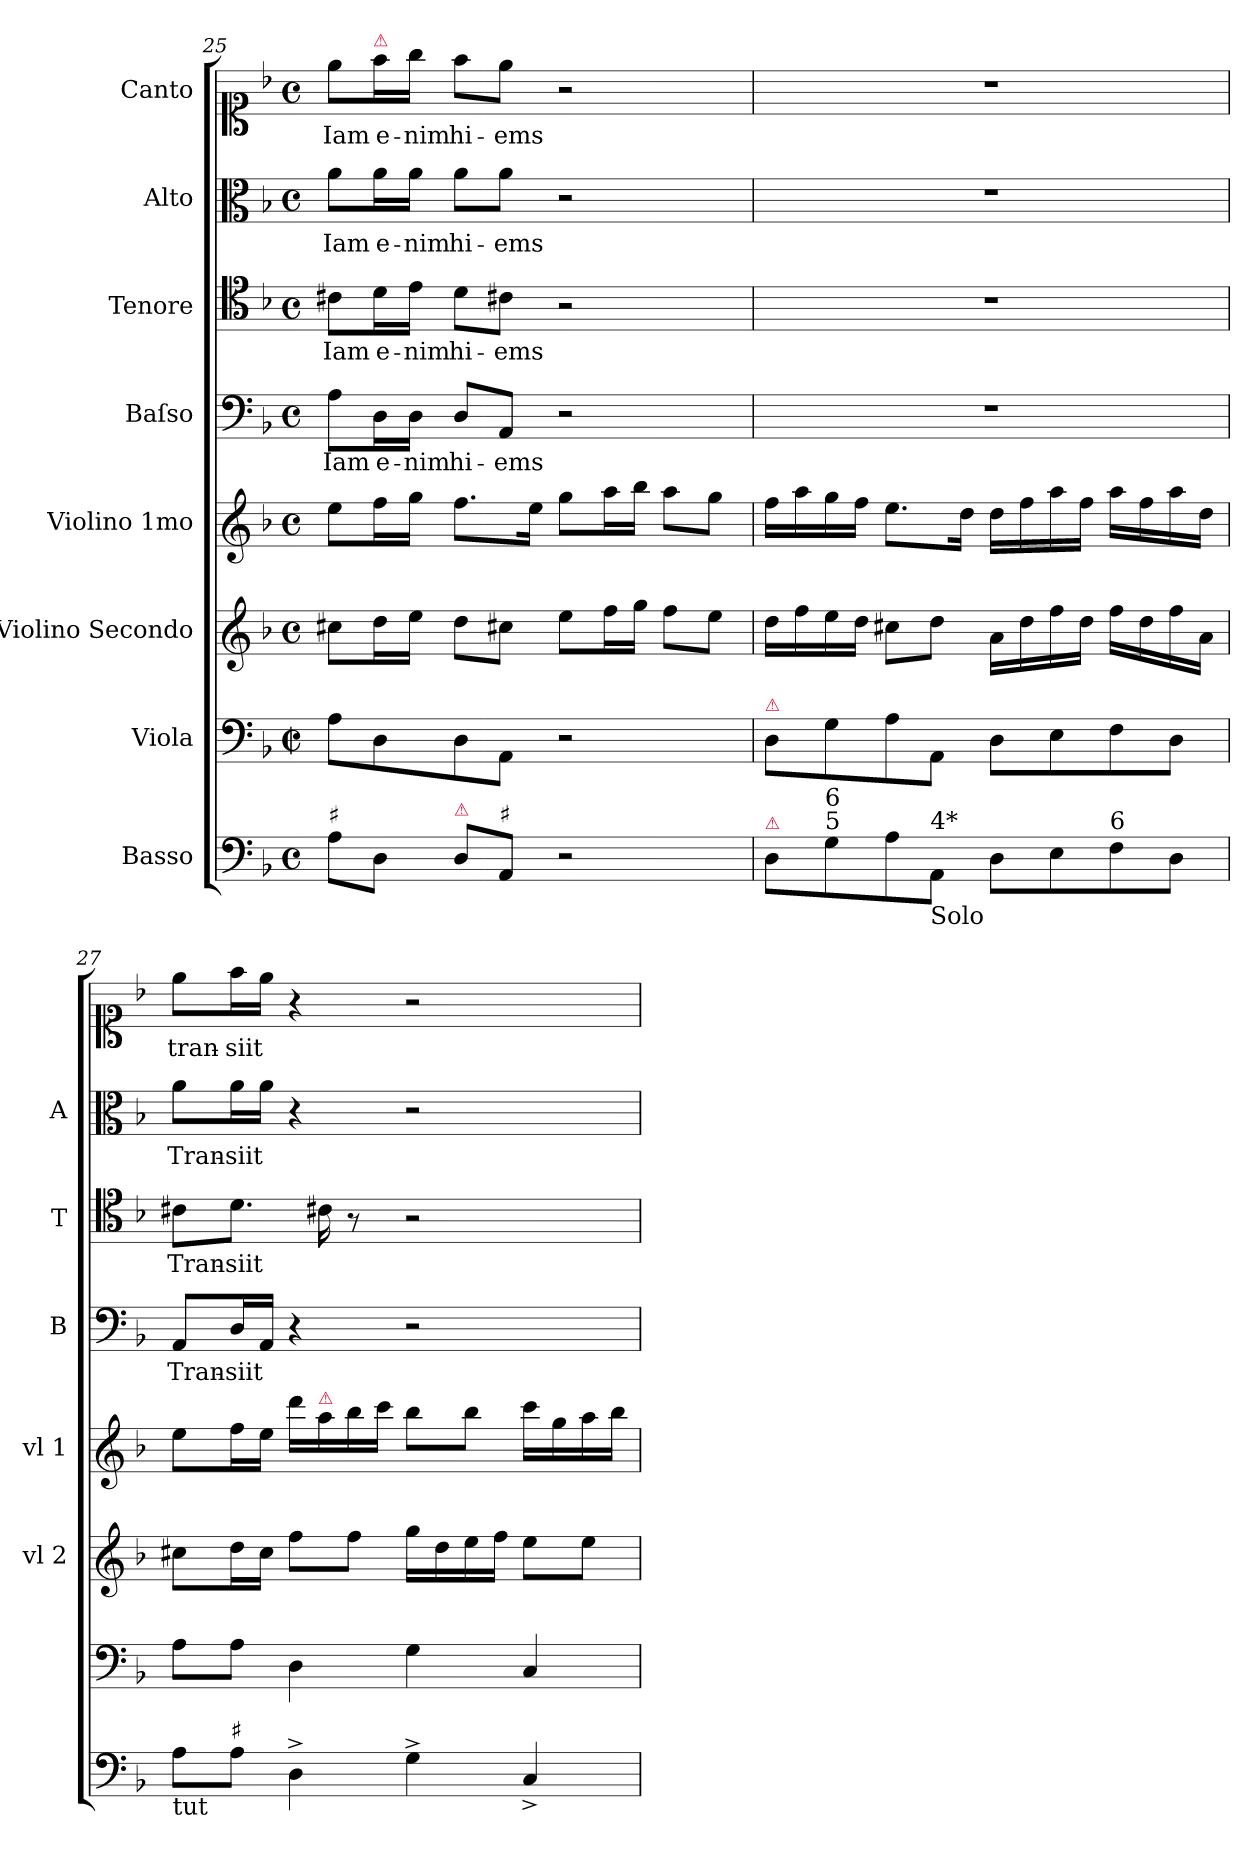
**kern	**kern	**kern	**kern	**kern	**text	**kern	**text	**kern	**text	**kern	**text
*part8	*part7	*part6	*part5	*part4	*part4	*part3	*part3	*part2	*part2	*part1	*part1
*staff8	*staff7	*staff6	*staff5	*staff4	*staff4	*staff3	*staff3	*staff2	*staff2	*staff1	*staff1
*I"Basso	*I"Viola	*I"Violino Secondo	*I"Violino 1mo	*I"Baſso	*	*I"Tenore	*	*I"Alto	*	*I"Canto	*
*	*	*I'vl 2	*I'vl 1	*I'B	*	*I'T	*	*I'A	*	*	*
*clefF4	*clefF4	*clefG2	*clefG2	*clefF4	*	*clefC4	*	*clefC3	*	*clefC1	*
*k[b-]	*k[b-]	*k[b-]	*k[b-]	*k[b-]	*	*k[b-]	*	*k[b-]	*	*k[b-]	*
*M4/4	*M4/4	*M4/4	*M4/4	*M4/4	*	*M4/4	*	*M4/4	*	*M4/4	*
*met(c)	*met(c|)	*met(c)	*met(c)	*met(c)	*	*met(c)	*	*met(c)	*	*met(c)	*
=25	=25	=25	=25	=25	=25	=25	=25	=25	=25	=25	=25
!LO:TX:a:t=♯	!	!	!	!	!	!	!	!	!	!	!
8A\L	8A\L	8cc#X\L	8ee\L	8A\L	Iam	8c#X\L	Iam	8a\L	Iam	8ee\L	Iam
!	!	!	!	!	!	!	!	!	!	!LO:TX:a:color=crimson:t=⚠	!
8D\J	8D\	16dd\L	16ff\L	16D\L	e-	16d\L	e-	16a\L	e-	16ff\L	e-
.	.	16ee\JJ	16gg\JJ	16D\JJ	-nim	16e\JJ	-nim	16a\JJ	-nim	16gg\JJ	-nim
!LO:TX:a:color=crimson:t=⚠	!	!	!	!	!	!	!	!	!	!	!
8D\L	8D\	8dd\L	8.ff\L	8D/L	hi-	8d\L	hi-	8a\L	hi-	8ff\L	hi-
!LO:TX:a:t=♯	!	!	!	!	!	!	!	!	!	!	!
8AA/J	8AA\J	8cc#X\J	.	8AA/J	-ems	8c#X\J	-ems	8a\J	-ems	8ee\J	-ems
.	.	.	16ee\Jk	.	.	.	.	.	.	.	.
2r	2r	8ee\L	8gg\L	2r	.	2r	.	2r	.	2r	.
.	.	16ff\L	16aa\L	.	.	.	.	.	.	.	.
.	.	16gg\JJ	16bb-\JJ	.	.	.	.	.	.	.	.
.	.	8ff\L	8aa\L	.	.	.	.	.	.	.	.
.	.	8ee\J	8gg\J	.	.	.	.	.	.	.	.
=26	=26	=26	=26	=26	=26	=26	=26	=26	=26	=26	=26
!	!LO:TX:a:color=crimson:t=⚠	!	!	!	!	!	!	!	!	!	!
!LO:TX:a:color=crimson:t=⚠	!	!	!	!	!	!	!	!	!	!	!
8D\L	8D\L	16dd\LL	16ff\LL	1r	.	1r	.	1r	.	1r	.
.	.	16ff\	16aa\	.	.	.	.	.	.	.	.
!LO:TX:a:t=6\n5	!	!	!	!	!	!	!	!	!	!	!
8G\	8G\	16ee\	16gg\	.	.	.	.	.	.	.	.
.	.	16dd\JJ	16ff\JJ	.	.	.	.	.	.	.	.
8A\	8A\	8cc#X\L	8.ee\L	.	.	.	.	.	.	.	.
!LO:TX:b:t=Solo	!	!	!	!	!	!	!	!	!	!	!
!LO:TX:a:t=4*	!	!	!	!	!	!	!	!	!	!	!
8AA/J	8AA/J	8dd\J	.	.	.	.	.	.	.	.	.
.	.	.	16dd\Jk	.	.	.	.	.	.	.	.
8D\L	8D\L	16a\LL	16dd\LL	.	.	.	.	.	.	.	.
.	.	16dd\	16ff\	.	.	.	.	.	.	.	.
8E\	8E\	16ff\	16aa\	.	.	.	.	.	.	.	.
.	.	16dd\JJ	16ff\JJ	.	.	.	.	.	.	.	.
!LO:TX:a:t=6	!	!	!	!	!	!	!	!	!	!	!
8F\	8F\	16ff\LL	16aa\LL	.	.	.	.	.	.	.	.
.	.	16dd\	16ff\	.	.	.	.	.	.	.	.
8D\J	8D\J	16ff\	16aa\	.	.	.	.	.	.	.	.
.	.	16a\JJ	16dd\JJ	.	.	.	.	.	.	.	.
=27	=27	=27	=27	=27	=27	=27	=27	=27	=27	=27	=27
!LO:TX:b:t=tut	!	!	!	!	!	!	!	!	!	!	!
8A\L	8A\L	8cc#X\L	8ee\L	8AA/L	Tran-	8c#X\L	Tran-	8a\L	Tran-	8ee\L	tran-
!LO:TX:a:t=♯	!	!	!	!	!	!	!	!	!	!	!
8A\J	8A\J	16dd\L	16ff\L	16D/L	-siit	8.d\J	-siit	16a\L	-siit	16ff\L	-siit
.	.	16cc#\JJ	16ee\JJ	16AA/JJ	.	.	.	16a\JJ	.	16ee\JJ	.
4D^\	4D\	8ff\L	16ddd\LL	4r	.	.	.	4r	.	4r	.
!	!	!	!LO:TX:a:color=crimson:t=⚠	!	!	!	!	!	!	!	!
.	.	.	16aa\	.	.	16c#X\	.	.	.	.	.
.	.	8ff\J	16bb-\	.	.	8r	.	.	.	.	.
.	.	.	16ccc\JJ	.	.	.	.	.	.	.	.
4G^\	4G\	16gg\LL	8bb-\L	2r	.	2r	.	2r	.	2r	.
.	.	16dd\	.	.	.	.	.	.	.	.	.
.	.	16ee\	8bb-\J	.	.	.	.	.	.	.	.
.	.	16ff\JJ	.	.	.	.	.	.	.	.	.
4C^/	4C/	8ee\L	16ccc\LL	.	.	.	.	.	.	.	.
.	.	.	16gg\	.	.	.	.	.	.	.	.
.	.	8ee\J	16aa\	.	.	.	.	.	.	.	.
.	.	.	16bb-\JJ	.	.	.	.	.	.	.	.
=	=	=	=	=	=	=	=	=	=	=	=
*-	*-	*-	*-	*-	*-	*-	*-	*-	*-	*-	*-
